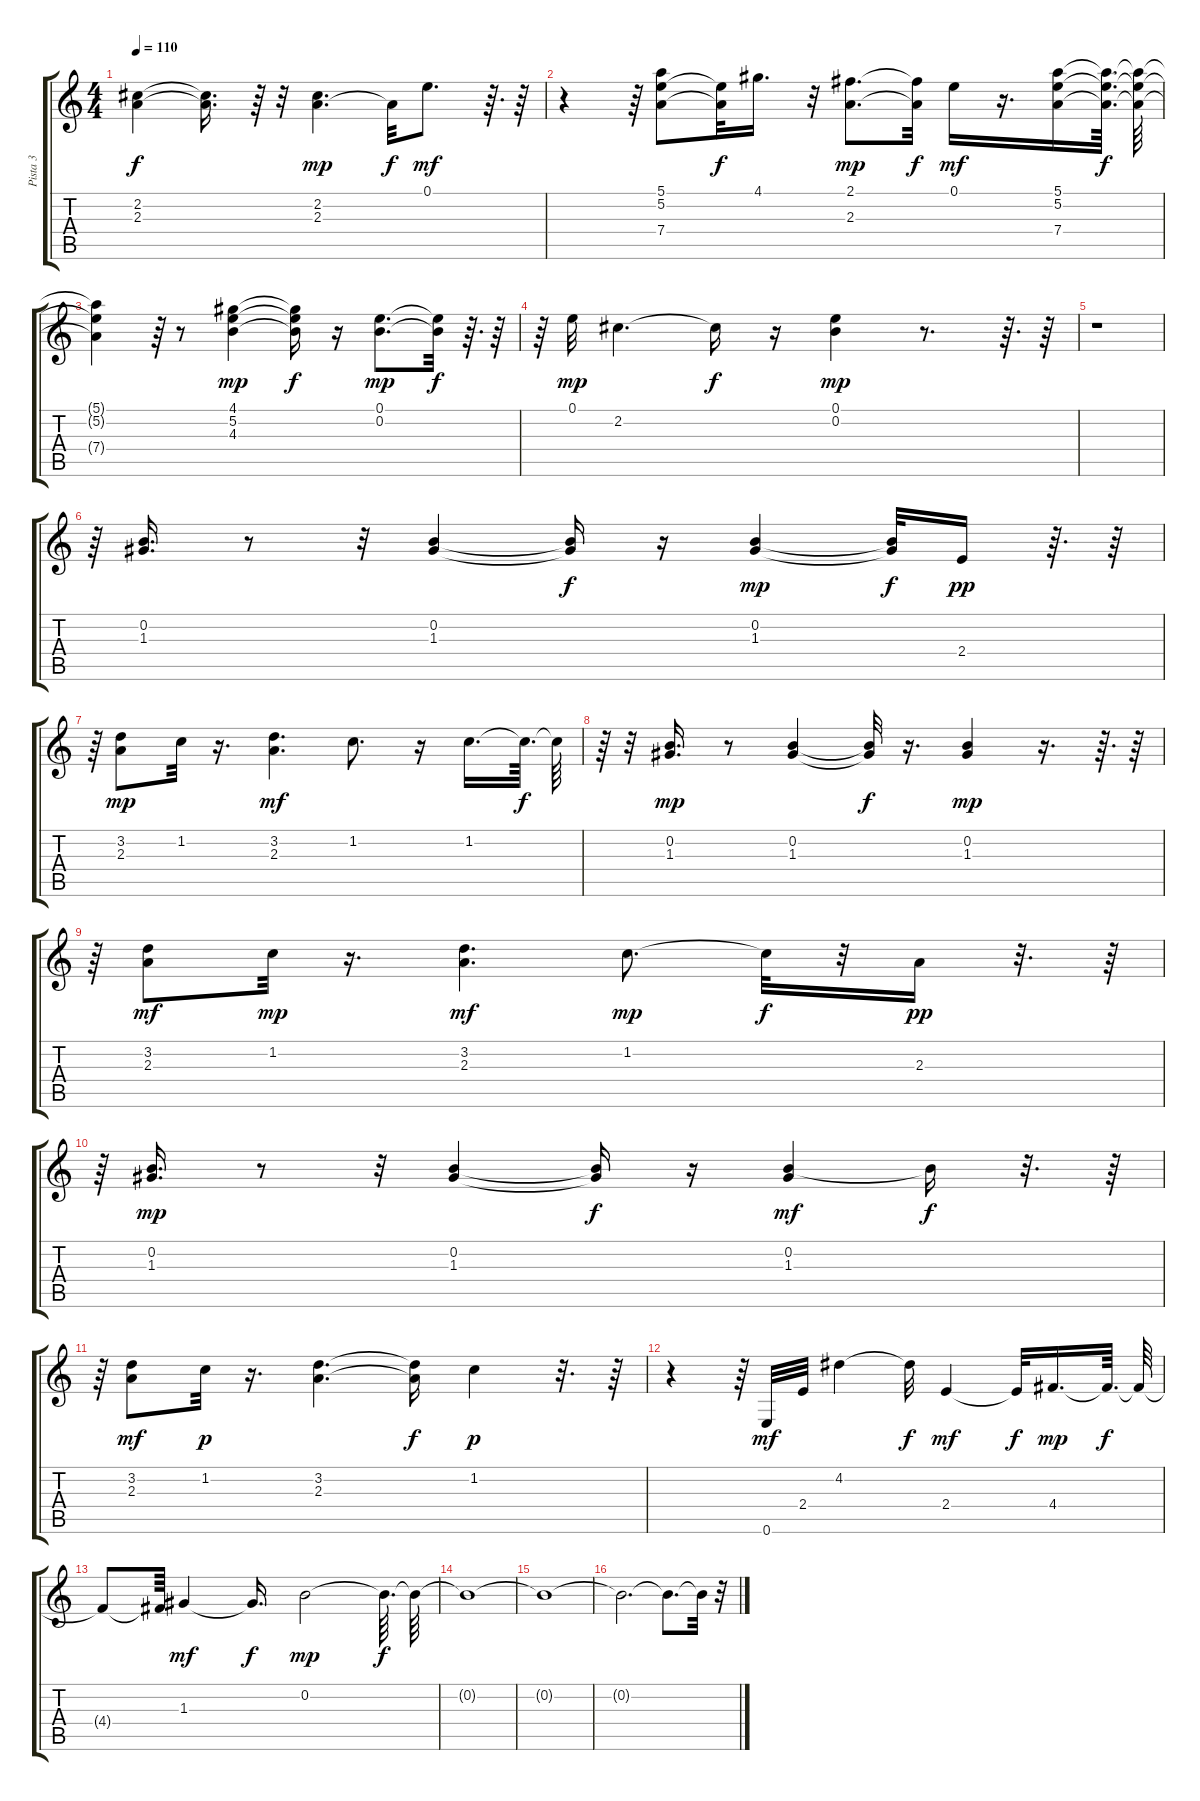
\track ("Pista 3" "Pista 3") {solo instrument acousticguitarnylon}
\staff {score tabs}
\tuning (E4 B3 G3 D3 A2 E2) {hide}
\ts (4 4)
\tempo 110
\clef g2
\ks c
(2.2{t} 2.3{t}).4{dy f} (2.2{t} 2.3{t}).16{d} r.64 r.32 (2.2 2.3).4{d dy mp} 2.3{t}.32{dy f} 0.1.8{d dy mf} r.64{d} r.64 |
r.4 r.64 (5.1 5.2 7.4).8 (5.2{t} 7.4{t}).32{dy f} 4.1.16{d} r.32 (2.1 2.3).8{d dy mp} (2.1{t} 2.3{t}).32{dy f} 0.1.16{dy mf} r.16{d} (5.1 5.2 7.4).16 (5.1{t} 5.2{t} 7.4{t}).64{d dy f} (5.1{t} 5.2{t} 7.4{t}).64 |
(5.1{t} 5.2{t} 7.4{t}).4 r.64 r.8 (4.1 5.2 4.3).4{dy mp} (4.1{t} 5.2{t} 4.3{t}).16{dy f} r.16 (0.1 0.2).8{d dy mp} (0.1{t} 0.2{t}).32{dy f} r.64{d} r.64 |
r.64 0.1.32{dy mp} 2.2.4{d} 2.2{t}.16{dy f} r.16 (0.1 0.2).4{dy mp} r.8{d} r.64{d} r.64 |
r.1 |
r.64 (0.2 1.3).16{d} r.8 r.32 (0.2 1.3).4 (0.2{t} 1.3{t}).16{dy f} r.16 (0.2 1.3).4{dy mp} (0.2{t} 1.3{t}).32{dy f} 2.4.16{dy pp} r.64{d} r.64 |
r.64 (3.2 2.3).8{dy mp} 1.2.32 r.16{d} (3.2 2.3).4{d dy mf} 1.2.8{d} r.16 1.2.16{d} 1.2{t}.64{d dy f} 1.2{t}.64 |
r.64 r.32 (0.2 1.3).16{d dy mp} r.8 (0.2 1.3).4 (0.2{t} 1.3{t}).32{dy f} r.16{d} (0.2 1.3).4{dy mp} r.16{d} r.64{d} r.64 |
r.64 (3.2 2.3).8{dy mf} 1.2.32{dy mp} r.16{d} (3.2 2.3).4{d dy mf} 1.2.8{d dy mp} 1.2{t}.32{dy f} r.32 2.3.16{dy pp} r.32{d} r.64 |
r.64 (0.2 1.3).16{d dy mp} r.8 r.32 (0.2 1.3).4 (0.2{t} 1.3{t}).16{dy f} r.16 (0.2 1.3).4{dy mf} 0.2{t}.16{dy f} r.32{d} r.64 |
r.64 (3.2 2.3).8{dy mf} 1.2.32{dy p} r.16{d} (3.2 2.3).4{d} (3.2{t} 2.3{t}).16{dy f} 1.2.4{dy p} r.32{d} r.64 |
r.4 r.64 0.6.32{dy mf} 2.4.32 4.2.4 4.2{t}.32{dy f} 2.4.4{dy mf} 2.4{t}.32{dy f} 4.4.16{d dy mp} 4.4{t}.64{d dy f} 4.4{t}.64 |
4.4{t}.8 4.4{t}.64 1.3.4{dy mf} 1.3{t}.16{d dy f} 0.2.2{dy mp} 0.2{t}.64{d dy f} 0.2{t}.64 |
0.2{t}.1 |
0.2{t}.1 |
0.2{t}.2{d} 0.2{t}.8{d} 0.2{t}.32 r.32
